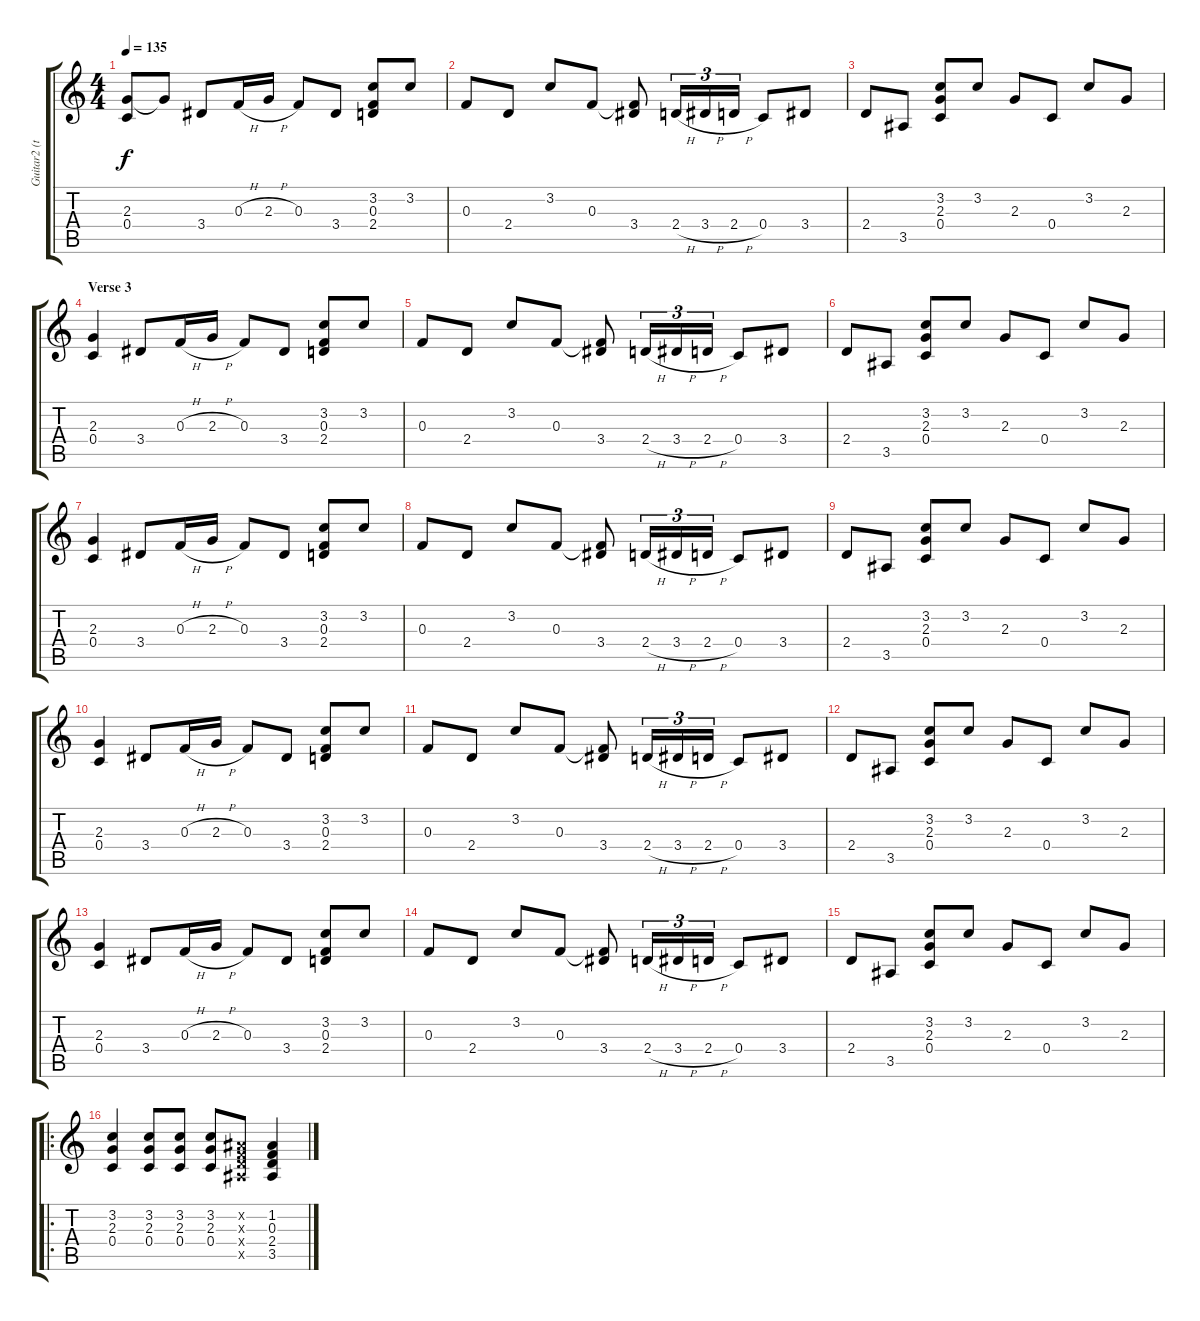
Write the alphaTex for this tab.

\track ("Guitar2 (tomi)" "Guitar2 (t") {instrument acousticguitarnylon}
\staff {score tabs}
\tuning (D4 A3 F3 C3 G2 D2) {hide}
\ts (4 4)
\tempo 135
\clef g2
\ks c
(2.3 0.4).8{dy f} 2.3{t}.8 3.4.8 0.3{h}.16 2.3{h}.16 0.3.8 3.4.8 (3.2 0.3 2.4).8 3.2.8 |
0.3.8 2.4.8 3.2.8 0.3.8 (0.3{t} 3.4).8 2.4{h}.16{tu (3 2)} 3.4{h}.16{tu (3 2)} 2.4{h}.16{tu (3 2)} 0.4.8 3.4.8 |
2.4.8 3.5.8 (3.2 2.3 0.4).8 3.2.8 2.3.8 0.4.8 3.2.8 2.3.8 |
\section ("" "Verse 3 ")
(2.3 0.4).4 3.4.8 0.3{h}.16 2.3{h}.16 0.3.8 3.4.8 (3.2 0.3 2.4).8 3.2.8 |
0.3.8 2.4.8 3.2.8 0.3.8 (0.3{t} 3.4).8 2.4{h}.16{tu (3 2)} 3.4{h}.16{tu (3 2)} 2.4{h}.16{tu (3 2)} 0.4.8 3.4.8 |
2.4.8 3.5.8 (3.2 2.3 0.4).8 3.2.8 2.3.8 0.4.8 3.2.8 2.3.8 |
(2.3 0.4).4 3.4.8 0.3{h}.16 2.3{h}.16 0.3.8 3.4.8 (3.2 0.3 2.4).8 3.2.8 |
0.3.8 2.4.8 3.2.8 0.3.8 (0.3{t} 3.4).8 2.4{h}.16{tu (3 2)} 3.4{h}.16{tu (3 2)} 2.4{h}.16{tu (3 2)} 0.4.8 3.4.8 |
2.4.8 3.5.8 (3.2 2.3 0.4).8 3.2.8 2.3.8 0.4.8 3.2.8 2.3.8 |
(2.3 0.4).4 3.4.8 0.3{h}.16 2.3{h}.16 0.3.8 3.4.8 (3.2 0.3 2.4).8 3.2.8 |
0.3.8 2.4.8 3.2.8 0.3.8 (0.3{t} 3.4).8 2.4{h}.16{tu (3 2)} 3.4{h}.16{tu (3 2)} 2.4{h}.16{tu (3 2)} 0.4.8 3.4.8 |
2.4.8 3.5.8 (3.2 2.3 0.4).8 3.2.8 2.3.8 0.4.8 3.2.8 2.3.8 |
(2.3 0.4).4 3.4.8 0.3{h}.16 2.3{h}.16 0.3.8 3.4.8 (3.2 0.3 2.4).8 3.2.8 |
0.3.8 2.4.8 3.2.8 0.3.8 (0.3{t} 3.4).8 2.4{h}.16{tu (3 2)} 3.4{h}.16{tu (3 2)} 2.4{h}.16{tu (3 2)} 0.4.8 3.4.8 |
2.4.8 3.5.8 (3.2 2.3 0.4).8 3.2.8 2.3.8 0.4.8 3.2.8 2.3.8 |
\ro
(3.2 2.3 0.4).4 (3.2 2.3 0.4).8 (3.2 2.3 0.4).8 (3.2 2.3 0.4).8 (1.2{x} 0.3{x} 2.4{x} 3.5{x}).8 (1.2 0.3 2.4 3.5).4
